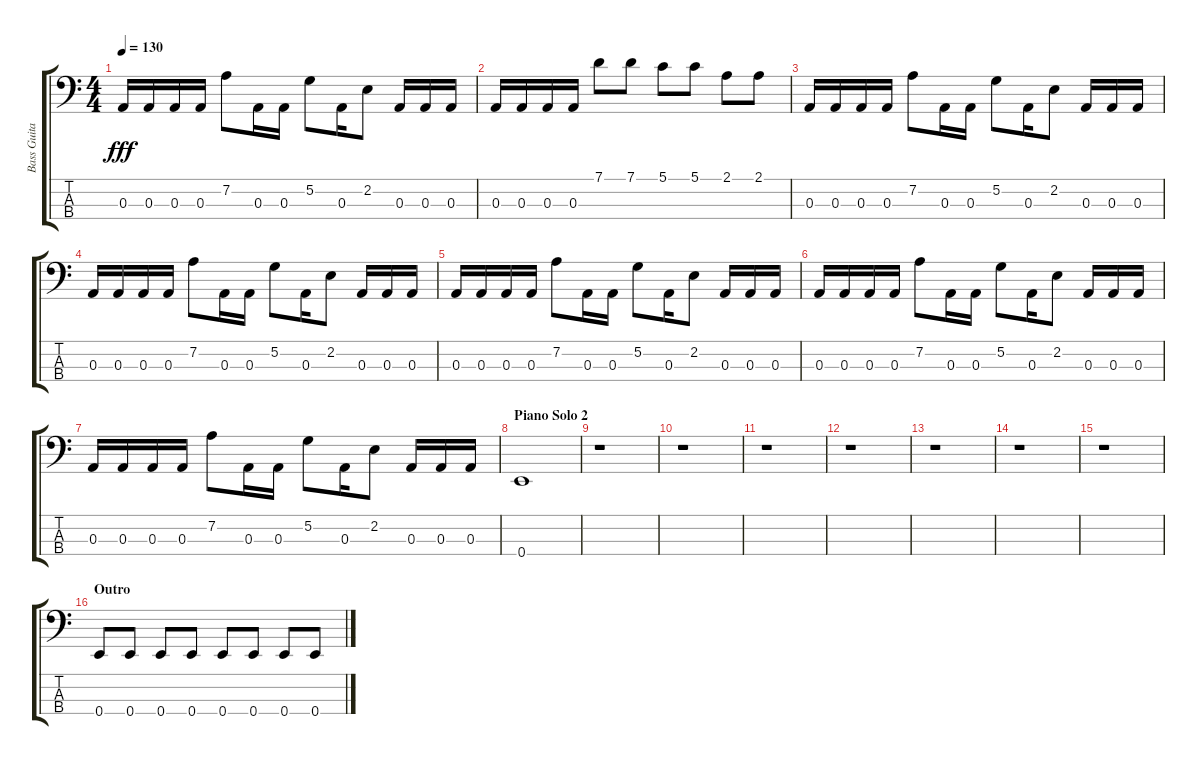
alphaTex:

\track ("Bass Guitar" "Bass Guita") {instrument slapbass1}
\staff {score tabs}
\tuning (G2 D2 A1 E1) {hide}
\ts (4 4)
\tempo 130
\clef f4
\ks c
0.3.16{dy fff} 0.3.16 0.3.16 0.3.16 7.2.8 0.3.16 0.3.16 5.2.8 0.3.16 2.2.8 0.3.16 0.3.16 0.3.16 |
0.3.16 0.3.16 0.3.16 0.3.16 7.1.8 7.1.8 5.1.8 5.1.8 2.1.8 2.1.8 |
0.3.16 0.3.16 0.3.16 0.3.16 7.2.8 0.3.16 0.3.16 5.2.8 0.3.16 2.2.8 0.3.16 0.3.16 0.3.16 |
0.3.16 0.3.16 0.3.16 0.3.16 7.2.8 0.3.16 0.3.16 5.2.8 0.3.16 2.2.8 0.3.16 0.3.16 0.3.16 |
0.3.16 0.3.16 0.3.16 0.3.16 7.2.8 0.3.16 0.3.16 5.2.8 0.3.16 2.2.8 0.3.16 0.3.16 0.3.16 |
0.3.16 0.3.16 0.3.16 0.3.16 7.2.8 0.3.16 0.3.16 5.2.8 0.3.16 2.2.8 0.3.16 0.3.16 0.3.16 |
0.3.16 0.3.16 0.3.16 0.3.16 7.2.8 0.3.16 0.3.16 5.2.8 0.3.16 2.2.8 0.3.16 0.3.16 0.3.16 |
\section ("" "Piano Solo 2")
0.4.1 |
r.1 |
r.1 |
r.1 |
r.1 |
r.1 |
r.1 |
r.1 |
\section ("" "Outro")
0.4.8 0.4.8 0.4.8 0.4.8 0.4.8 0.4.8 0.4.8 0.4.8
